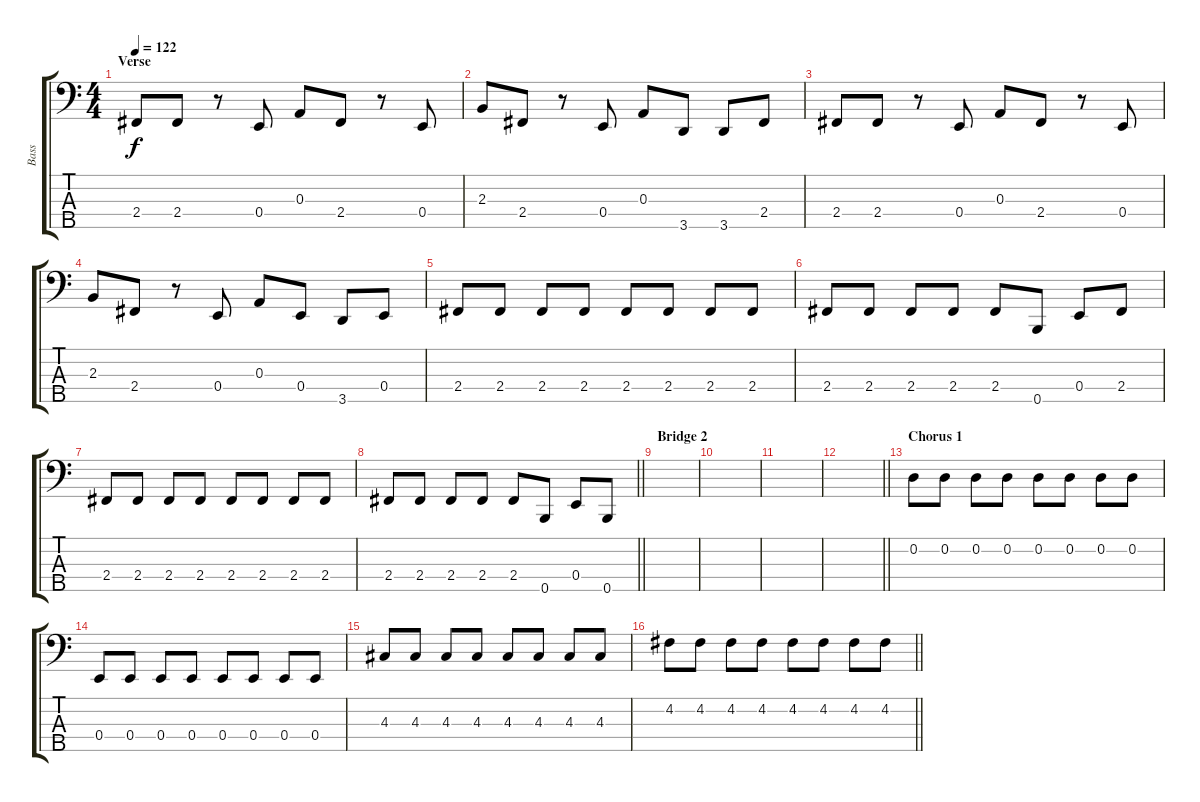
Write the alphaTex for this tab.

\track ("Bass" "Bass") {instrument electricbassfinger}
\staff {score tabs}
\tuning (G2 D2 A1 E1 B0) {hide}
\ts (4 4)
\section ("" "Verse")
\tempo 122
\clef f4
\ks c
2.4.8{dy f} 2.4.8 r.8 0.4.8 0.3.8 2.4.8 r.8 0.4.8 |
2.3.8 2.4.8 r.8 0.4.8 0.3.8 3.5.8 3.5.8 2.4.8 |
2.4.8 2.4.8 r.8 0.4.8 0.3.8 2.4.8 r.8 0.4.8 |
2.3.8 2.4.8 r.8 0.4.8 0.3.8 0.4.8 3.5.8 0.4.8 |
2.4.8 2.4.8 2.4.8 2.4.8 2.4.8 2.4.8 2.4.8 2.4.8 |
2.4.8 2.4.8 2.4.8 2.4.8 2.4.8 0.5.8 0.4.8 2.4.8 |
2.4.8 2.4.8 2.4.8 2.4.8 2.4.8 2.4.8 2.4.8 2.4.8 |
\barLineRight lightlight
2.4.8 2.4.8 2.4.8 2.4.8 2.4.8 0.5.8 0.4.8 0.5.8 |
\section ("" "Bridge 2")
|
|
|
\barLineRight lightlight
|
\section ("" "Chorus 1")
0.2.8 0.2.8 0.2.8 0.2.8 0.2.8 0.2.8 0.2.8 0.2.8 |
0.4.8 0.4.8 0.4.8 0.4.8 0.4.8 0.4.8 0.4.8 0.4.8 |
4.3.8 4.3.8 4.3.8 4.3.8 4.3.8 4.3.8 4.3.8 4.3.8 |
\barLineRight lightlight
4.2.8 4.2.8 4.2.8 4.2.8 4.2.8 4.2.8 4.2.8 4.2.8
